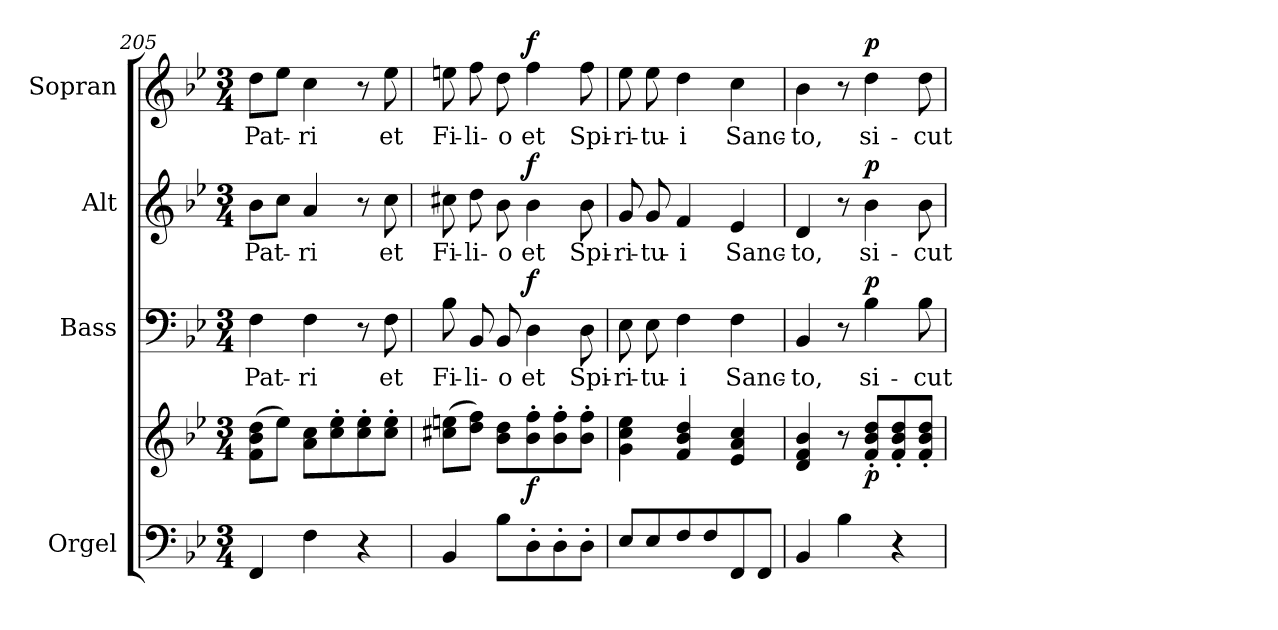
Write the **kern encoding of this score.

**kern	**kern	**dynam	**kern	**text	**dynam	**kern	**text	**dynam	**kern	**text	**dynam
*part4	*part4	*part4	*part3	*part3	*part3	*part2	*part2	*part2	*part1	*part1	*part1
*staff5	*staff4	*staff4/5	*staff3	*staff3	*staff3	*staff2	*staff2	*staff2	*staff1	*staff1	*staff1
*I"Orgel	*	*	*I"Bass	*	*	*I"Alt	*	*	*I"Sopran	*	*
*I'Org.	*	*	*I'B.	*	*	*I'A.	*	*	*I'S.	*	*
*clefF4	*clefG2	*	*clefF4	*	*	*clefG2	*	*	*clefG2	*	*
*k[b-e-]	*k[b-e-]	*	*k[b-e-]	*	*	*k[b-e-]	*	*	*k[b-e-]	*	*
*B-:	*B-:	*	*B-:	*	*	*B-:	*	*	*B-:	*	*
*M3/4	*M3/4	*	*M3/4	*	*	*M3/4	*	*	*M3/4	*	*
=205	=205	=205	=205	=205	=205	=205	=205	=205	=205	=205	=205
!	!	!	!	!LO:LY:b	!	!	!LO:LY:b	!	!	!LO:LY:b	!
4FF/	(>8f\ 8b-\ 8dd\L	.	4F\	Pat-	.	8b-\L	Pat-	.	8dd\L	Pat-	.
.	8ee-\J)	.	.	.	.	8cc\J	.	.	8ee-\J	.	.
!	!	!	!	!LO:LY:b	!	!	!LO:LY:b	!	!	!LO:LY:b	!
4F\	8a\ 8cc\L	.	4F\	-ri	.	4a/	-ri	.	4cc\	-ri	.
.	8cc\'> 8ee-\'>	.	.	.	.	.	.	.	.	.	.
4r	8cc\'> 8ee-\'>	.	8r	.	.	8r	.	.	8r	.	.
!	!	!	!	!LO:LY:b	!	!	!LO:LY:b	!	!	!LO:LY:b	!
.	8cc\'> 8ee-\'>J	.	8F\	et	.	8cc\	et	.	8ee-\	et	.
=206	=206	=206	=206	=206	=206	=206	=206	=206	=206	=206	=206
!	!	!	!	!LO:LY:b	!	!	!LO:LY:b	!	!	!LO:LY:b	!
4BB-/	(>8cc#X\ 8een\L	.	8B-\	Fi-	.	8cc#X\	Fi-	.	8een\	Fi-	.
!	!	!	!	!LO:LY:b	!	!	!LO:LY:b	!	!	!LO:LY:b	!
.	8dd\ 8ff\J)	.	8BB-/	-li-	.	8dd\	-li-	.	8ff\	-li-	.
!	!	!	!	!LO:LY:b	!	!	!LO:LY:b	!	!	!LO:LY:b	!
8B-\L	8b-\ 8dd\L	.	8BB-/	-o	.	8b-\	-o	.	8dd\	-o	.
!	!	!LO:DY:b	!	!LO:LY:b	!LO:DY:a	!	!LO:LY:b	!LO:DY:a	!	!LO:LY:b	!LO:DY:a
8D'>\	8b-\'> 8ff\'>	f	4D\	et	f	4b-\	et	f	4ff\	et	f
8D'>\	8b-\'> 8ff\'>	.	.	.	.	.	.	.	.	.	.
!	!	!	!	!LO:LY:b	!	!	!LO:LY:b	!	!	!LO:LY:b	!
8D'>\J	8b-\'> 8ff\'>J	.	8D\	Spi-	.	8b-\	Spi-	.	8ff\	Spi-	.
=207	=207	=207	=207	=207	=207	=207	=207	=207	=207	=207	=207
!	!	!	!	!LO:LY:b	!	!	!LO:LY:b	!	!	!LO:LY:b	!
8E-/L	4g\ 4cc\ 4ee-\	.	8E-\	-ri-	.	8g/	-ri-	.	8ee-\	-ri-	.
!	!	!	!	!LO:LY:b	!	!	!LO:LY:b	!	!	!LO:LY:b	!
8E-/	.	.	8E-\	-tu-	.	8g/	-tu-	.	8ee-\	-tu-	.
!	!	!	!	!LO:LY:b	!	!	!LO:LY:b	!	!	!LO:LY:b	!
8F/	4f/ 4b-/ 4dd/	.	4F\	-i	.	4f/	-i	.	4dd\	-i	.
8F/	.	.	.	.	.	.	.	.	.	.	.
!	!	!	!	!LO:LY:b	!	!	!LO:LY:b	!	!	!LO:LY:b	!
8FF/	4e-/ 4a/ 4cc/	.	4F\	Sanc-	.	4e-/	Sanc-	.	4cc\	Sanc-	.
8FF/J	.	.	.	.	.	.	.	.	.	.	.
=208	=208	=208	=208	=208	=208	=208	=208	=208	=208	=208	=208
!	!	!	!	!LO:LY:b	!	!	!LO:LY:b	!	!	!LO:LY:b	!
4BB-/	4d/ 4f/ 4b-/	.	4BB-/	-to,	.	4d/	-to,	.	4b-\	-to,	.
4B-\	8r	.	8r	.	.	8r	.	.	8r	.	.
!	!	!LO:DY:b	!	!LO:LY:b	!LO:DY:a	!	!LO:LY:b	!LO:DY:a	!	!LO:LY:b	!LO:DY:a
.	8f/'< 8b-/'< 8dd/'<L	p	4B-\	si-	p	4b-\	si-	p	4dd\	si-	p
4r	8f/'< 8b-/'< 8dd/'<	.	.	.	.	.	.	.	.	.	.
!	!	!	!	!LO:LY:b	!	!	!LO:LY:b	!	!	!LO:LY:b	!
.	8f/'< 8b-/'< 8dd/'<J	.	8B-\	-cut	.	8b-\	-cut	.	8dd\	-cut	.
=	=	=	=	=	=	=	=	=	=	=	=
*-	*-	*-	*-	*-	*-	*-	*-	*-	*-	*-	*-
